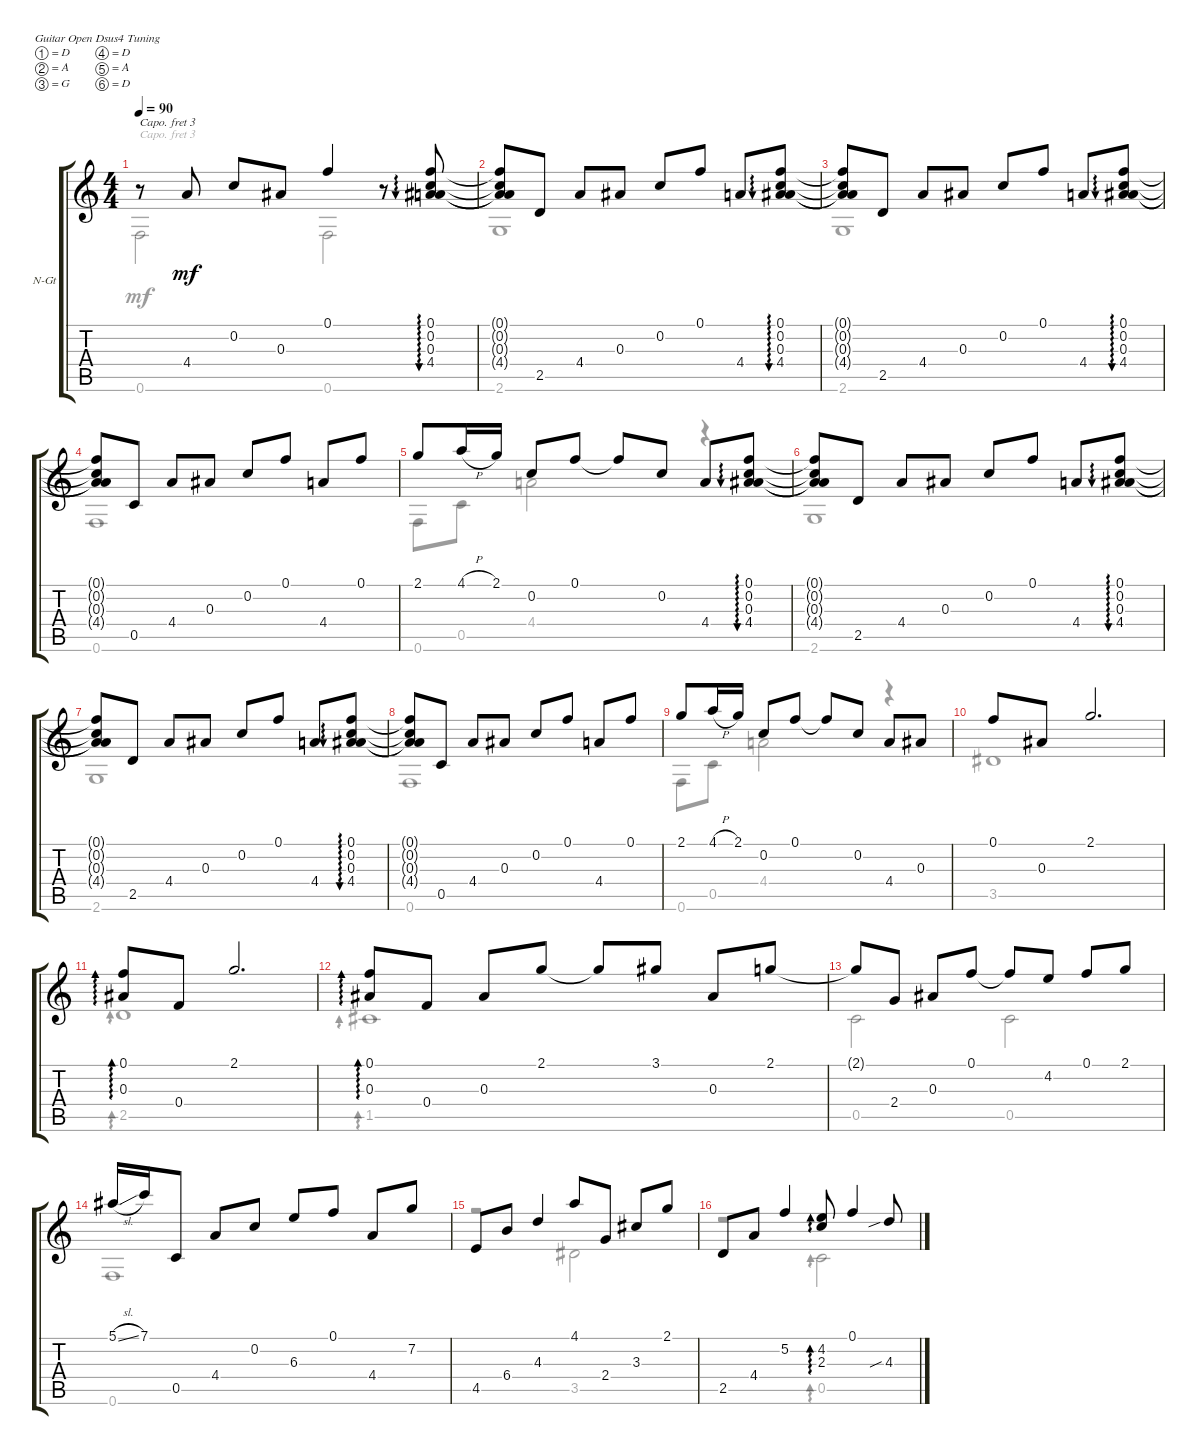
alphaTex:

\defaultSystemsLayout 4
\bracketExtendMode groupsimilarinstruments
\firstSystemTrackNameOrientation horizontal
\otherSystemsTrackNameOrientation horizontal
\track ("Nylon Guitar" "N-Gt") {instrument acousticguitarnylon}
\staff {score tabs}
\capo 3
\tuning (D4 A3 G3 D3 A2 D2)
\voice
\ts (4 4)
\tempo 90
\clef g2
\ks c
r.8{dy mf} 4.4.8 0.2.8 0.3.8 0.1.4 r.8 (4.4 0.1 0.2 0.3).8{au 0} |
(0.1{t} 0.2{t} 0.3{t} 4.4{t}).8 2.5.8 4.4.8 0.3.8 0.2.8 0.1.8 4.4.8 (4.4 0.3 0.2 0.1).8{au 0} |
(4.4{t} 0.2{t} 0.1{t} 0.3{t}).8 2.5.8 4.4.8 0.3.8 0.2.8 0.1.8 4.4.8 (4.4 0.3 0.2 0.1).8{au 0} |
(0.1{t} 0.2{t} 0.3{t} 4.4{t}).8 0.5.8 4.4.8 0.3.8 0.2.8 0.1.8 4.4.8 0.1.8 |
2.1.8 4.1{h}.16 2.1.16 0.2.8 0.1.8 0.1{t}.8 0.2.8 4.4.8 (4.4 0.3 0.2 0.1).8{au 0} |
(0.1{t} 0.2{t} 0.3{t} 4.4{t}).8 2.5.8 4.4.8 0.3.8 0.2.8 0.1.8 4.4.8 (4.4 0.3 0.2 0.1).8{au 0} |
(4.4{t} 0.2{t} 0.1{t} 0.3{t}).8 2.5.8 4.4.8 0.3.8 0.2.8 0.1.8 4.4.8 (4.4 0.3 0.2 0.1).8{au 0} |
(0.1{t} 0.2{t} 0.3{t} 4.4{t}).8 0.5.8 4.4.8 0.3.8 0.2.8 0.1.8 4.4.8 0.1.8 |
2.1.8 4.1{h}.16 2.1.16 0.2.8 0.1.8 0.1{t}.8 0.2.8 4.4.8 0.3.8 |
0.1.8 0.3.8 2.1.2{d} |
(0.1 0.3).8{ad 0} 0.4.8 2.1.2{d} |
(0.1 0.3).8{ad 0} 0.4.8 0.3.8 2.1.8 2.1{t}.8 3.1.8 0.3.8 2.1.8 |
2.1{t}.8 2.4.8 0.3.8 0.1.8 0.1{t}.8 4.2.8 0.1.8 2.1.8 |
5.1{sl}.16 7.1.16 0.5.8 4.4.8 0.2.8 6.3.8 0.1.8 4.4.8 7.2.8 |
4.5.8 6.4.8 4.3.4 4.1.8 2.4.8 3.3.8 2.1.8 |
2.5.8 4.4.8 5.2.4 (4.2 2.3).8{ad 0} 0.1.4 4.3{sib}.8
\voice
\clef g2
\ottava regular
\simile none
\ks c
0.6.2{dy mf} 0.6.2 |
2.6.1 |
2.6.1 |
0.6.1 |
0.6.8 0.5.8 4.4.2 r.4 |
2.6.1 |
2.6.1 |
0.6.1 |
0.6.8 0.5.8 4.4.2 r.4 |
3.5.1 |
2.5.1{ad 0} |
1.5.1{ad 0} |
0.5.2 0.5.2 |
0.6.1 |
r.2 3.5.2 |
r.2 0.5.2{ad 0}
